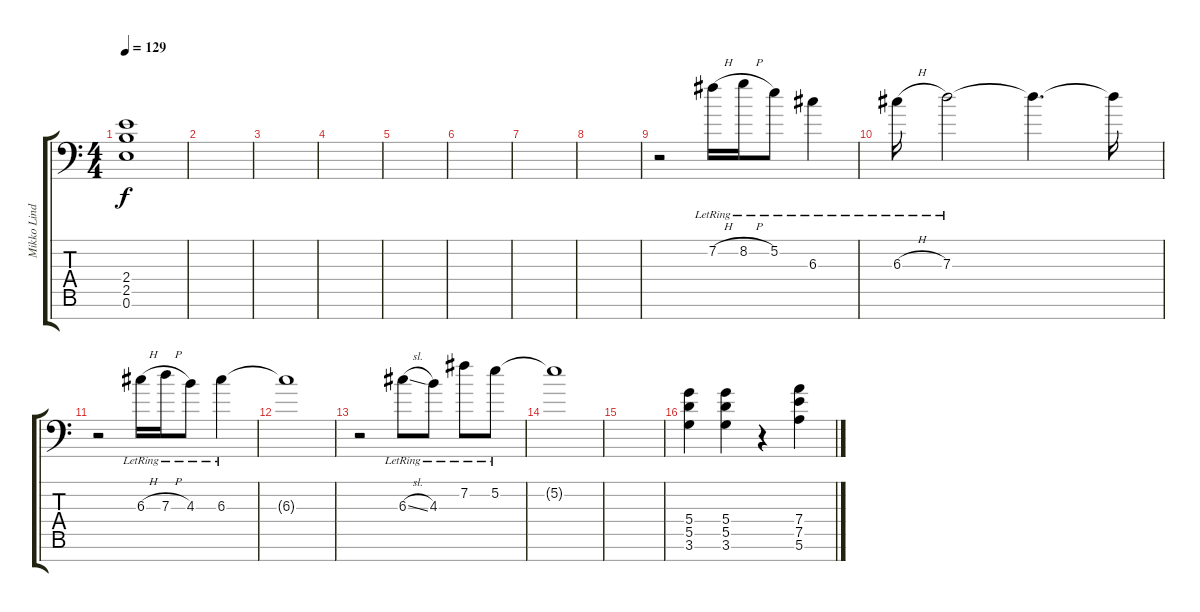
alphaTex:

\track ("Mikko Lindström" "Mikko Lind") {instrument acousticguitarsteel}
\staff {score tabs}
\tuning (E4 B3 G3 D3 A2 E2 A1) {hide}
\ts (4 4)
\tempo 129
\clef f4
\ks c
(2.4{t} 2.5{t} 0.6{t}).1{dy f} |
|
|
|
|
|
|
|
r.2 7.2{h lr}.16{instrument acousticguitarsteel} 8.2{h lr}.16 5.2{lr}.8 6.3{lr}.4 |
6.3{h lr}.16 7.3{lr}.2 7.3{t}.4{d} 7.3{t}.16 |
r.2 6.3{h lr}.16 7.3{h lr}.16 4.3{lr}.8 6.3{lr}.4 |
6.3{t}.1 |
r.2 6.3{sl lr}.8 4.3{lr}.8 7.2{lr}.8 5.2{lr}.8 |
5.2{t}.1 |
|
(5.4 5.5 3.6).4{instrument distortionguitar} (5.4 5.5 3.6).4 r.4 (7.4 7.5 5.6).4
